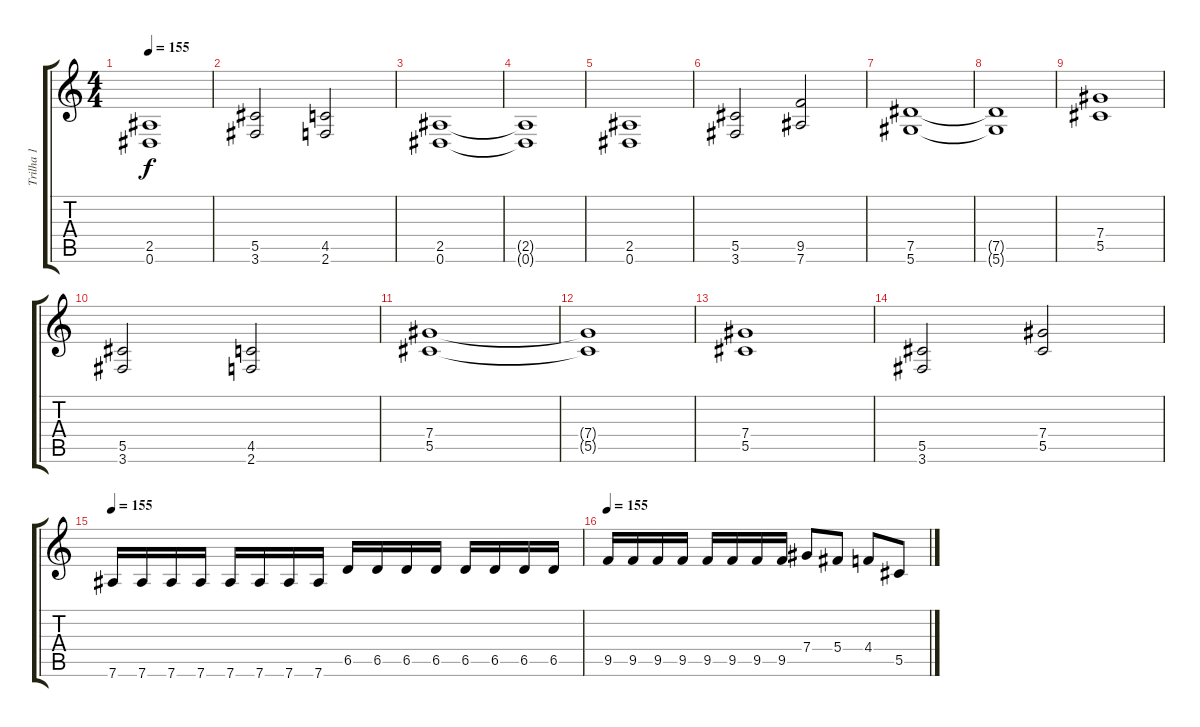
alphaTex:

\track ("Trilha 1" "Trilha 1") {instrument distortionguitar}
\staff {score tabs}
\tuning (Eb4 Bb3 Gb3 Db3 Ab2 Eb2) {hide}
\ts (4 4)
\tempo 155
\tempo 180
\tempo 155
\clef g2
\ks c
(2.5 0.6).1{dy f instrument distortionguitar} |
(5.5 3.6).2 (4.5 2.6).2 |
(2.5 0.6).1 |
(2.5{t} 0.6{t}).1 |
(2.5 0.6).1 |
(5.5 3.6).2 (9.5 7.6).2 |
(7.5 5.6).1 |
(7.5{t} 5.6{t}).1 |
(7.4 5.5).1 |
(5.5 3.6).2 (4.5 2.6).2 |
(7.4 5.5).1 |
(7.4{t} 5.5{t}).1 |
(7.4 5.5).1 |
(5.5 3.6).2 (7.4 5.5).2 |
\tempo 155
7.6.16 7.6.16 7.6.16 7.6.16 7.6.16 7.6.16 7.6.16 7.6.16 6.5.16 6.5.16 6.5.16 6.5.16 6.5.16 6.5.16 6.5.16 6.5.16 |
\tempo 155
9.5.16 9.5.16 9.5.16 9.5.16 9.5.16 9.5.16 9.5.16 9.5.16 7.4.8 5.4.8 4.4.8 5.5.8
